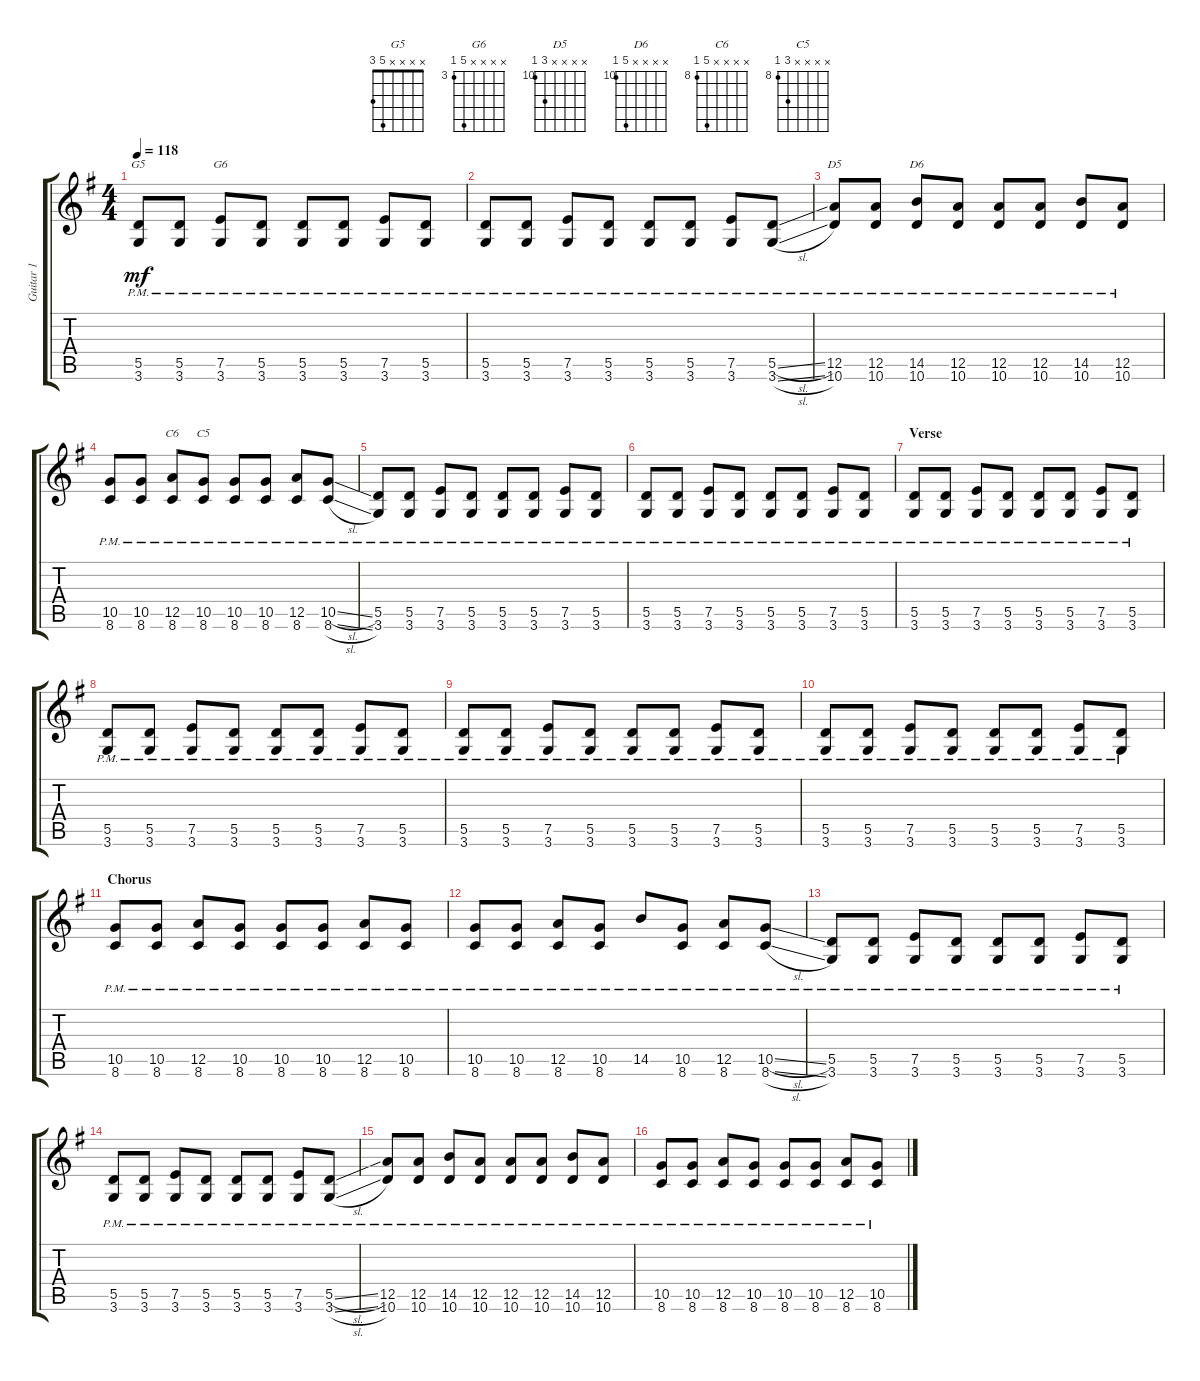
\track ("Guitar 1" "Guitar 1") {instrument electricguitarclean}
\staff {score tabs}
\tuning (E4 B3 G3 D3 A2 E2) {hide}
\chord ("G5" x x x x 5 3)
\chord ("G6" x x x x 7 3) {firstfret 3}
\chord ("D5" x x x x 12 10) {firstfret 10}
\chord ("D6" x x x x 14 10) {firstfret 10}
\chord ("C6" x x x x 12 8) {firstfret 8}
\chord ("C5" x x x x 10 8) {firstfret 8}
\ts (4 4)
\tempo 118
\clef g2
\ks g
(5.5{pm} 3.6{pm}).8{ch "G5" dy mf} (5.5{pm} 3.6{pm}).8 (7.5{pm} 3.6{pm}).8{ch "G6"} (5.5{pm} 3.6{pm}).8 (5.5{pm} 3.6{pm}).8 (5.5{pm} 3.6{pm}).8 (7.5{pm} 3.6{pm}).8 (5.5{pm} 3.6{pm}).8 |
(5.5{pm} 3.6{pm}).8 (5.5{pm} 3.6{pm}).8 (7.5{pm} 3.6{pm}).8 (5.5{pm} 3.6{pm}).8 (5.5{pm} 3.6{pm}).8 (5.5{pm} 3.6{pm}).8 (7.5{pm} 3.6{pm}).8 (5.5{sl pm} 3.6{sl pm}).8 |
(12.5{pm} 10.6{pm}).8{ch "D5"} (12.5{pm} 10.6{pm}).8 (14.5{pm} 10.6{pm}).8{ch "D6"} (12.5{pm} 10.6{pm}).8 (12.5{pm} 10.6{pm}).8 (12.5{pm} 10.6{pm}).8 (14.5{pm} 10.6{pm}).8 (12.5{pm} 10.6{pm}).8 |
(10.5{pm} 8.6{pm}).8 (10.5{pm} 8.6{pm}).8 (12.5{pm} 8.6{pm}).8{ch "C6"} (10.5{pm} 8.6{pm}).8{ch "C5"} (10.5{pm} 8.6{pm}).8 (10.5{pm} 8.6{pm}).8 (12.5{pm} 8.6{pm}).8 (10.5{sl pm} 8.6{sl pm}).8 |
(5.5{pm} 3.6{pm}).8 (5.5{pm} 3.6{pm}).8 (7.5{pm} 3.6{pm}).8 (5.5{pm} 3.6{pm}).8 (5.5{pm} 3.6{pm}).8 (5.5{pm} 3.6{pm}).8 (7.5{pm} 3.6{pm}).8 (5.5{pm} 3.6{pm}).8 |
(5.5{pm} 3.6{pm}).8 (5.5{pm} 3.6{pm}).8 (7.5{pm} 3.6{pm}).8 (5.5{pm} 3.6{pm}).8 (5.5{pm} 3.6{pm}).8 (5.5{pm} 3.6{pm}).8 (7.5{pm} 3.6{pm}).8 (5.5{pm} 3.6{pm}).8 |
\section ("" "Verse")
(5.5{pm} 3.6{pm}).8 (5.5{pm} 3.6{pm}).8 (7.5{pm} 3.6{pm}).8 (5.5{pm} 3.6{pm}).8 (5.5{pm} 3.6{pm}).8 (5.5{pm} 3.6{pm}).8 (7.5{pm} 3.6{pm}).8 (5.5{pm} 3.6{pm}).8 |
(5.5{pm} 3.6{pm}).8 (5.5{pm} 3.6{pm}).8 (7.5{pm} 3.6{pm}).8 (5.5{pm} 3.6{pm}).8 (5.5{pm} 3.6{pm}).8 (5.5{pm} 3.6{pm}).8 (7.5{pm} 3.6{pm}).8 (5.5{pm} 3.6{pm}).8 |
(5.5{pm} 3.6{pm}).8 (5.5{pm} 3.6{pm}).8 (7.5{pm} 3.6{pm}).8 (5.5{pm} 3.6{pm}).8 (5.5{pm} 3.6{pm}).8 (5.5{pm} 3.6{pm}).8 (7.5{pm} 3.6{pm}).8 (5.5{pm} 3.6{pm}).8 |
(5.5{pm} 3.6{pm}).8 (5.5{pm} 3.6{pm}).8 (7.5{pm} 3.6{pm}).8 (5.5{pm} 3.6{pm}).8 (5.5{pm} 3.6{pm}).8 (5.5{pm} 3.6{pm}).8 (7.5{pm} 3.6{pm}).8 (5.5{pm} 3.6{pm}).8 |
\section ("" "Chorus")
(10.5{pm} 8.6{pm}).8 (10.5{pm} 8.6{pm}).8 (12.5{pm} 8.6{pm}).8 (10.5{pm} 8.6{pm}).8 (10.5{pm} 8.6{pm}).8 (10.5{pm} 8.6{pm}).8 (12.5{pm} 8.6{pm}).8 (10.5{pm} 8.6{pm}).8 |
(10.5{pm} 8.6{pm}).8 (10.5{pm} 8.6{pm}).8 (12.5{pm} 8.6{pm}).8 (10.5{pm} 8.6{pm}).8 14.5{pm}.8 (10.5{pm} 8.6{pm}).8 (12.5{pm} 8.6{pm}).8 (10.5{sl pm} 8.6{sl pm}).8 |
(5.5{pm} 3.6{pm}).8 (5.5{pm} 3.6{pm}).8 (7.5{pm} 3.6{pm}).8 (5.5{pm} 3.6{pm}).8 (5.5{pm} 3.6{pm}).8 (5.5{pm} 3.6{pm}).8 (7.5{pm} 3.6{pm}).8 (5.5{pm} 3.6{pm}).8 |
(5.5{pm} 3.6{pm}).8 (5.5{pm} 3.6{pm}).8 (7.5{pm} 3.6{pm}).8 (5.5{pm} 3.6{pm}).8 (5.5{pm} 3.6{pm}).8 (5.5{pm} 3.6{pm}).8 (7.5{pm} 3.6{pm}).8 (5.5{sl pm} 3.6{sl pm}).8 |
(12.5{pm} 10.6{pm}).8 (12.5{pm} 10.6{pm}).8 (14.5{pm} 10.6{pm}).8 (12.5{pm} 10.6{pm}).8 (12.5{pm} 10.6{pm}).8 (12.5{pm} 10.6{pm}).8 (14.5{pm} 10.6{pm}).8 (12.5{pm} 10.6{pm}).8 |
(10.5{pm} 8.6{pm}).8 (10.5{pm} 8.6{pm}).8 (12.5{pm} 8.6{pm}).8 (10.5{pm} 8.6{pm}).8 (10.5{pm} 8.6{pm}).8 (10.5{pm} 8.6{pm}).8 (12.5{pm} 8.6{pm}).8 (10.5{sl pm} 8.6{sl pm}).8
